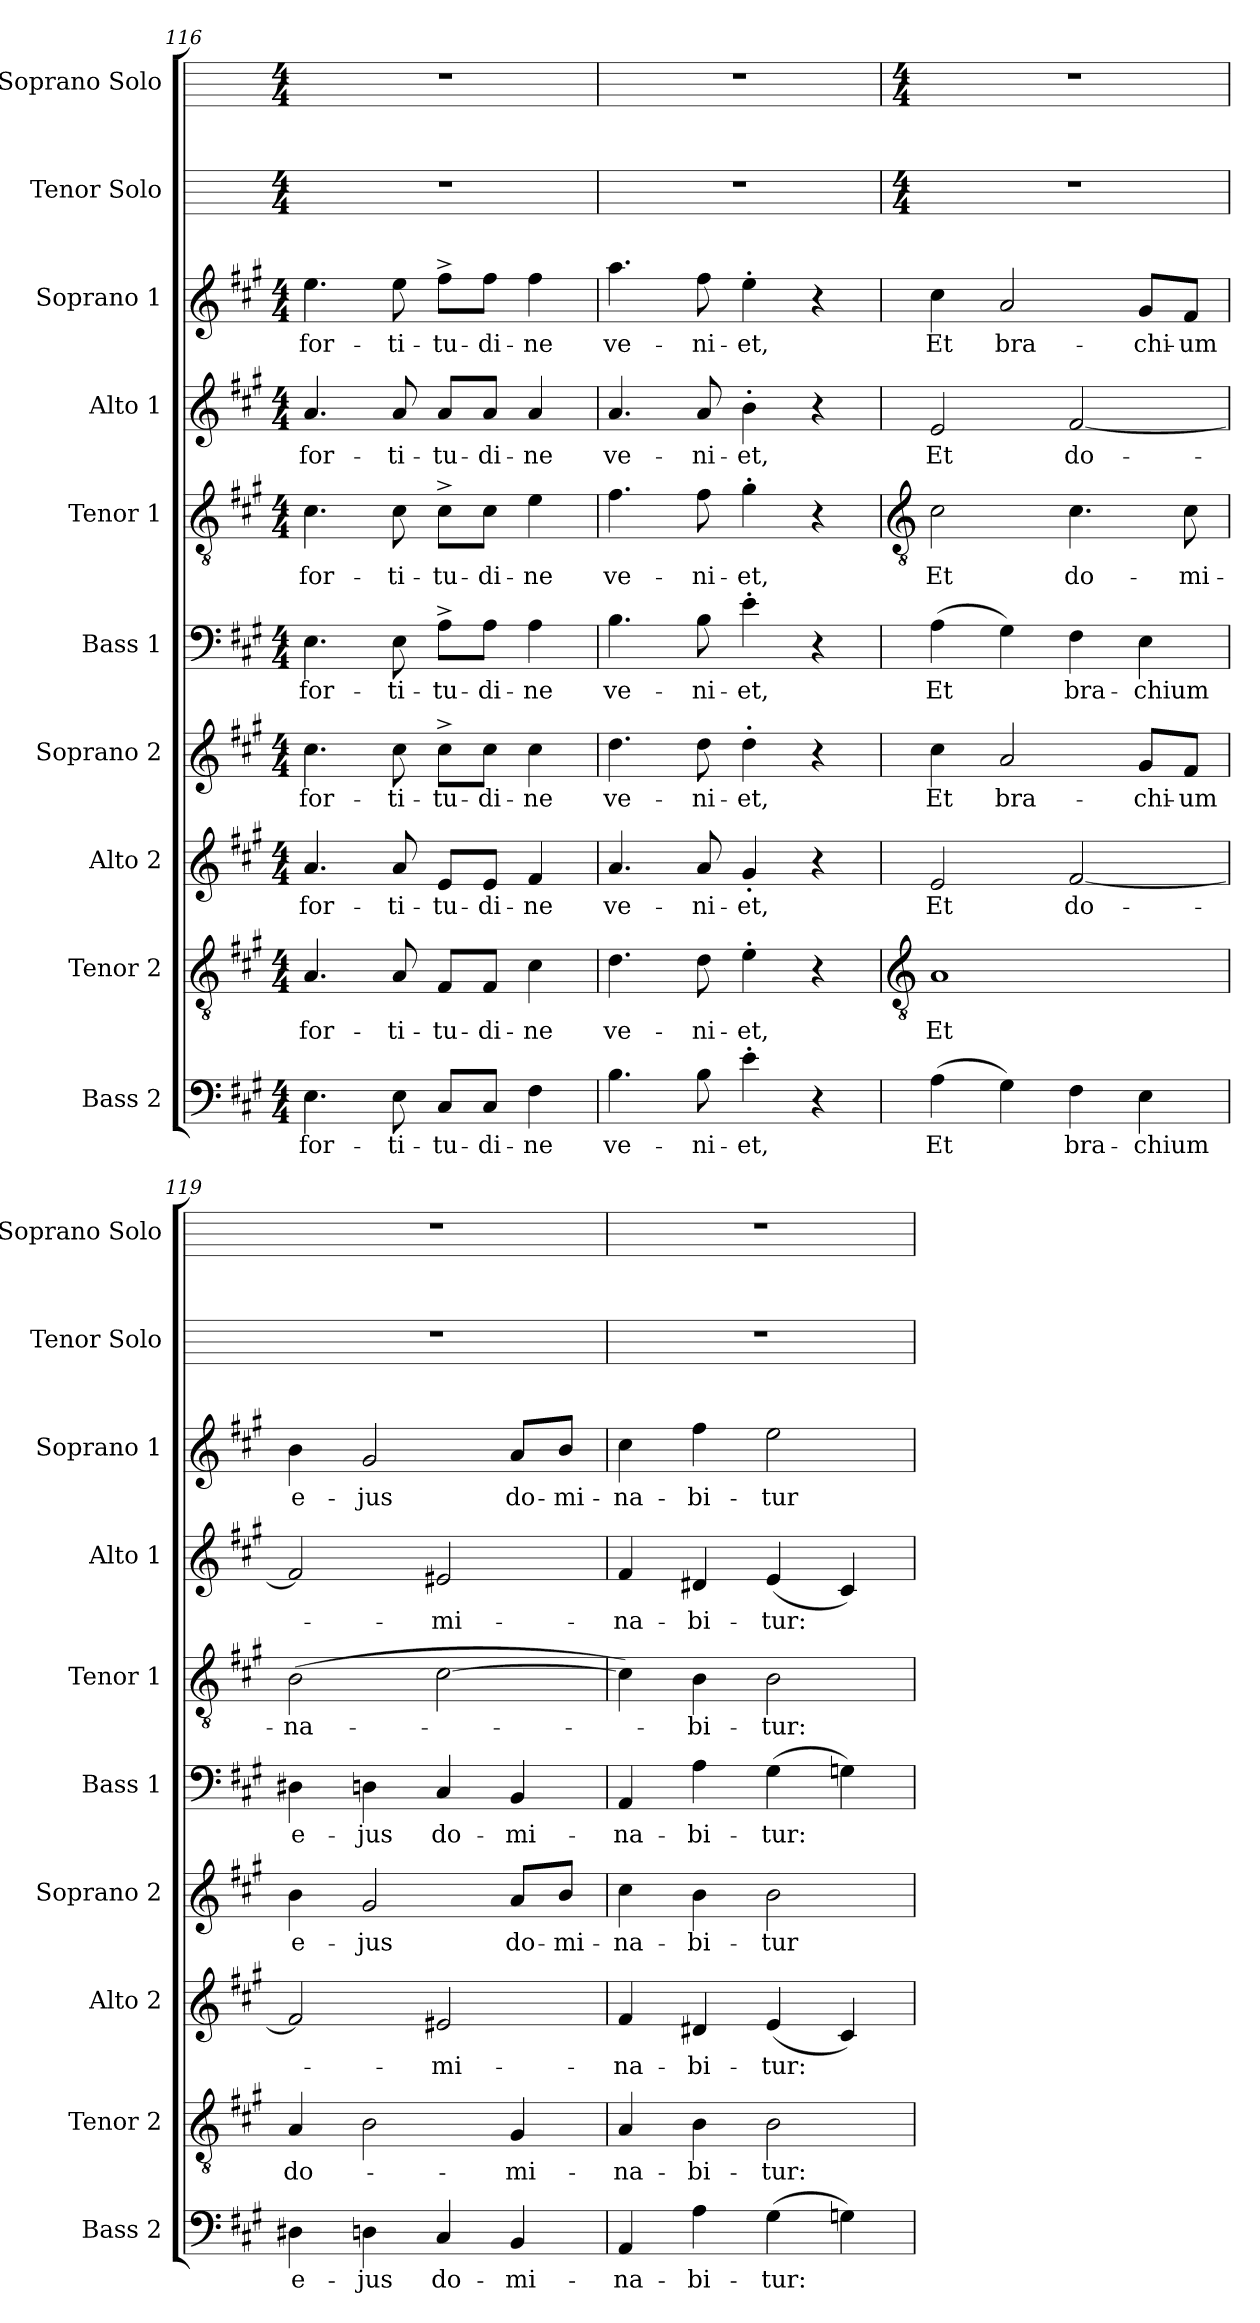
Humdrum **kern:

**kern	**text	**kern	**text	**kern	**text	**kern	**text	**kern	**text	**kern	**text	**kern	**text	**kern	**text	**kern	**kern
*part10	*part10	*part9	*part9	*part8	*part8	*part7	*part7	*part6	*part6	*part5	*part5	*part4	*part4	*part3	*part3	*part2	*part1
*staff10	*staff10	*staff9	*staff9	*staff8	*staff8	*staff7	*staff7	*staff6	*staff6	*staff5	*staff5	*staff4	*staff4	*staff3	*staff3	*staff2	*staff1
*I"Bass 2	*	*I"Tenor 2	*	*I"Alto 2	*	*I"Soprano 2	*	*I"Bass 1	*	*I"Tenor 1	*	*I"Alto 1	*	*I"Soprano 1	*	*I"Tenor Solo	*I"Soprano Solo
*I'Bass 2	*	*I'Tenor 2	*	*I'Alto 2	*	*I'Soprano 2	*	*I'Bass 1	*	*I'Tenor 1	*	*I'Alto 1	*	*I'Soprano 1	*	*I'Tenor Solo	*I'Soprano Solo
*clefF4	*	*clefGv2	*	*clefG2	*	*clefG2	*	*clefF4	*	*clefGv2	*	*clefG2	*	*clefG2	*	*	*
*k[f#c#g#]	*	*k[f#c#g#]	*	*k[f#c#g#]	*	*k[f#c#g#]	*	*k[f#c#g#]	*	*k[f#c#g#]	*	*k[f#c#g#]	*	*k[f#c#g#]	*	*	*
*A:	*	*A:	*	*A:	*	*A:	*	*A:	*	*A:	*	*A:	*	*A:	*	*	*
*M4/4	*	*M4/4	*	*M4/4	*	*M4/4	*	*M4/4	*	*M4/4	*	*M4/4	*	*M4/4	*	*M4/4	*M4/4
=116	=116	=116	=116	=116	=116	=116	=116	=116	=116	=116	=116	=116	=116	=116	=116	=116	=116
!	!LO:LY:b	!	!LO:LY:b	!	!LO:LY:b	!	!LO:LY:b	!	!LO:LY:b	!	!LO:LY:b	!	!LO:LY:b	!	!LO:LY:b	!	!
4.E	for-	4.A	for-	4.a	for-	4.cc#	for-	4.E	for-	4.c#	for-	4.a	for-	4.ee	for-	1r	1r
!	!LO:LY:b	!	!LO:LY:b	!	!LO:LY:b	!	!LO:LY:b	!	!LO:LY:b	!	!LO:LY:b	!	!LO:LY:b	!	!LO:LY:b	!	!
8E	-ti-	8A	-ti-	8a	-ti-	8cc#	-ti-	8E	-ti-	8c#	-ti-	8a	-ti-	8ee	-ti-	.	.
!	!LO:LY:b	!	!LO:LY:b	!	!LO:LY:b	!	!LO:LY:b	!	!LO:LY:b	!	!LO:LY:b	!	!LO:LY:b	!	!LO:LY:b	!	!
8C#/L	-tu-	8F#/L	-tu-	8e/L	-tu-	8cc#^\L	-tu-	8A^\L	-tu-	8c#^\L	-tu-	8a/L	-tu-	8ff#^\L	-tu-	.	.
!	!LO:LY:b	!	!LO:LY:b	!	!LO:LY:b	!	!LO:LY:b	!	!LO:LY:b	!	!LO:LY:b	!	!LO:LY:b	!	!LO:LY:b	!	!
8C#/J	-di-	8F#/J	-di-	8e/J	-di-	8cc#\J	-di-	8A\J	-di-	8c#\J	-di-	8a/J	-di-	8ff#\J	-di-	.	.
!	!LO:LY:b	!	!LO:LY:b	!	!LO:LY:b	!	!LO:LY:b	!	!LO:LY:b	!	!LO:LY:b	!	!LO:LY:b	!	!LO:LY:b	!	!
4F#	-ne	4c#	-ne	4f#	-ne	4cc#	-ne	4A	-ne	4e	-ne	4a	-ne	4ff#	-ne	.	.
=117	=117	=117	=117	=117	=117	=117	=117	=117	=117	=117	=117	=117	=117	=117	=117	=117	=117
!	!LO:LY:b	!	!LO:LY:b	!	!LO:LY:b	!	!LO:LY:b	!	!LO:LY:b	!	!LO:LY:b	!	!LO:LY:b	!	!LO:LY:b	!	!
4.B	ve-	4.d	ve-	4.a	ve-	4.dd	ve-	4.B	ve-	4.f#	ve-	4.a	ve-	4.aa	ve-	1r	1r
!	!LO:LY:b	!	!LO:LY:b	!	!LO:LY:b	!	!LO:LY:b	!	!LO:LY:b	!	!LO:LY:b	!	!LO:LY:b	!	!LO:LY:b	!	!
8B	-ni-	8d	-ni-	8a	-ni-	8dd	-ni-	8B	-ni-	8f#	-ni-	8a	-ni-	8ff#	-ni-	.	.
!	!LO:LY:b	!	!LO:LY:b	!	!LO:LY:b	!	!LO:LY:b	!	!LO:LY:b	!	!LO:LY:b	!	!LO:LY:b	!	!LO:LY:b	!	!
4e'	-et,	4e'	-et,	4g#'	-et,	4dd'	-et,	4e'	-et,	4g#'	-et,	4b'	-et,	4ee'	-et,	.	.
4r	.	4r	.	4r	.	4r	.	4r	.	4r	.	4r	.	4r	.	.	.
!!LO:LB:g=z
=118	=118	=118	=118	=118	=118	=118	=118	=118	=118	=118	=118	=118	=118	=118	=118	=118	=118
*	*	*clefGv2	*	*	*	*	*	*	*	*clefGv2	*	*	*	*	*	*	*
*	*	*	*	*	*	*	*	*	*	*	*	*	*	*	*	*M4/4	*M4/4
!	!LO:LY:b	!	!LO:LY:b	!	!LO:LY:b	!	!LO:LY:b	!	!LO:LY:b	!	!LO:LY:b	!	!LO:LY:b	!	!LO:LY:b	!	!
(>4A	Et	1A	Et	2e	Et	4cc#	Et	(>4A	Et	2c#	Et	2e	Et	4cc#	Et	1r	1r
!	!	!	!	!	!	!	!LO:LY:b	!	!	!	!	!	!	!	!LO:LY:b	!	!
4G#)	.	.	.	.	.	2a	bra-	4G#)	.	.	.	.	.	2a	bra-	.	.
!	!LO:LY:b	!	!	!	!LO:LY:b	!	!	!	!LO:LY:b	!	!LO:LY:b	!	!LO:LY:b	!	!	!	!
4F#	bra-	.	.	[2f#	do-	.	.	4F#	bra-	4.c#	do-	[2f#	do-	.	.	.	.
!	!LO:LY:b	!	!	!	!	!	!LO:LY:b	!	!LO:LY:b	!	!	!	!	!	!LO:LY:b	!	!
4E	-chium	.	.	.	.	8g#/L	-chi-	4E	-chium	.	.	.	.	8g#/L	-chi-	.	.
!	!	!	!	!	!	!	!LO:LY:b	!	!	!	!LO:LY:b	!	!	!	!LO:LY:b	!	!
.	.	.	.	.	.	8f#/J	-um	.	.	8c#	-mi-	.	.	8f#/J	-um	.	.
=119	=119	=119	=119	=119	=119	=119	=119	=119	=119	=119	=119	=119	=119	=119	=119	=119	=119
!	!LO:LY:b	!	!LO:LY:b	!	!	!	!LO:LY:b	!	!LO:LY:b	!	!LO:LY:b	!	!	!	!LO:LY:b	!	!
4D#X	e-	4A	do-	2f#]	.	4b	e-	4D#X	e-	(>2B	-na-	2f#]	.	4b	e-	1r	1r
!	!LO:LY:b	!	!	!	!	!	!LO:LY:b	!	!LO:LY:b	!	!	!	!	!	!LO:LY:b	!	!
4Dn	-jus	2B	.	.	.	2g#	-jus	4Dn	-jus	.	.	.	.	2g#	-jus	.	.
!	!LO:LY:b	!	!	!	!LO:LY:b	!	!	!	!LO:LY:b	!	!	!	!LO:LY:b	!	!	!	!
4C#	do-	.	.	2e#X	-mi-	.	.	4C#	do-	[2c#	.	2e#X	-mi-	.	.	.	.
!	!LO:LY:b	!	!LO:LY:b	!	!	!	!LO:LY:b	!	!LO:LY:b	!	!	!	!	!	!LO:LY:b	!	!
4BB	-mi-	4G#	-mi-	.	.	8a/L	do-	4BB	-mi-	.	.	.	.	8a/L	do-	.	.
!	!	!	!	!	!	!	!LO:LY:b	!	!	!	!	!	!	!	!LO:LY:b	!	!
.	.	.	.	.	.	8b/J	-mi-	.	.	.	.	.	.	8b/J	-mi-	.	.
=120	=120	=120	=120	=120	=120	=120	=120	=120	=120	=120	=120	=120	=120	=120	=120	=120	=120
!	!LO:LY:b	!	!LO:LY:b	!	!LO:LY:b	!	!LO:LY:b	!	!LO:LY:b	!	!	!	!LO:LY:b	!	!LO:LY:b	!	!
4AA	-na-	4A	-na-	4f#	-na-	4cc#	-na-	4AA	-na-	4c#])	.	4f#	-na-	4cc#	-na-	1r	1r
!	!LO:LY:b	!	!LO:LY:b	!	!LO:LY:b	!	!LO:LY:b	!	!LO:LY:b	!	!LO:LY:b	!	!LO:LY:b	!	!LO:LY:b	!	!
4A	-bi-	4B	-bi-	4d#X	-bi-	4b	-bi-	4A	-bi-	4B	-bi-	4d#X	-bi-	4ff#	-bi-	.	.
!	!LO:LY:b	!	!LO:LY:b	!	!LO:LY:b	!	!LO:LY:b	!	!LO:LY:b	!	!LO:LY:b	!	!LO:LY:b	!	!LO:LY:b	!	!
(>4G#	-tur:	2B	-tur:	(<4e	-tur:	2b	-tur	(>4G#	-tur:	2B	-tur:	(<4e	-tur:	2ee	-tur	.	.
4Gn)	.	.	.	4c#)	.	.	.	4Gn)	.	.	.	4c#)	.	.	.	.	.
=	=	=	=	=	=	=	=	=	=	=	=	=	=	=	=	=	=
*-	*-	*-	*-	*-	*-	*-	*-	*-	*-	*-	*-	*-	*-	*-	*-	*-	*-
